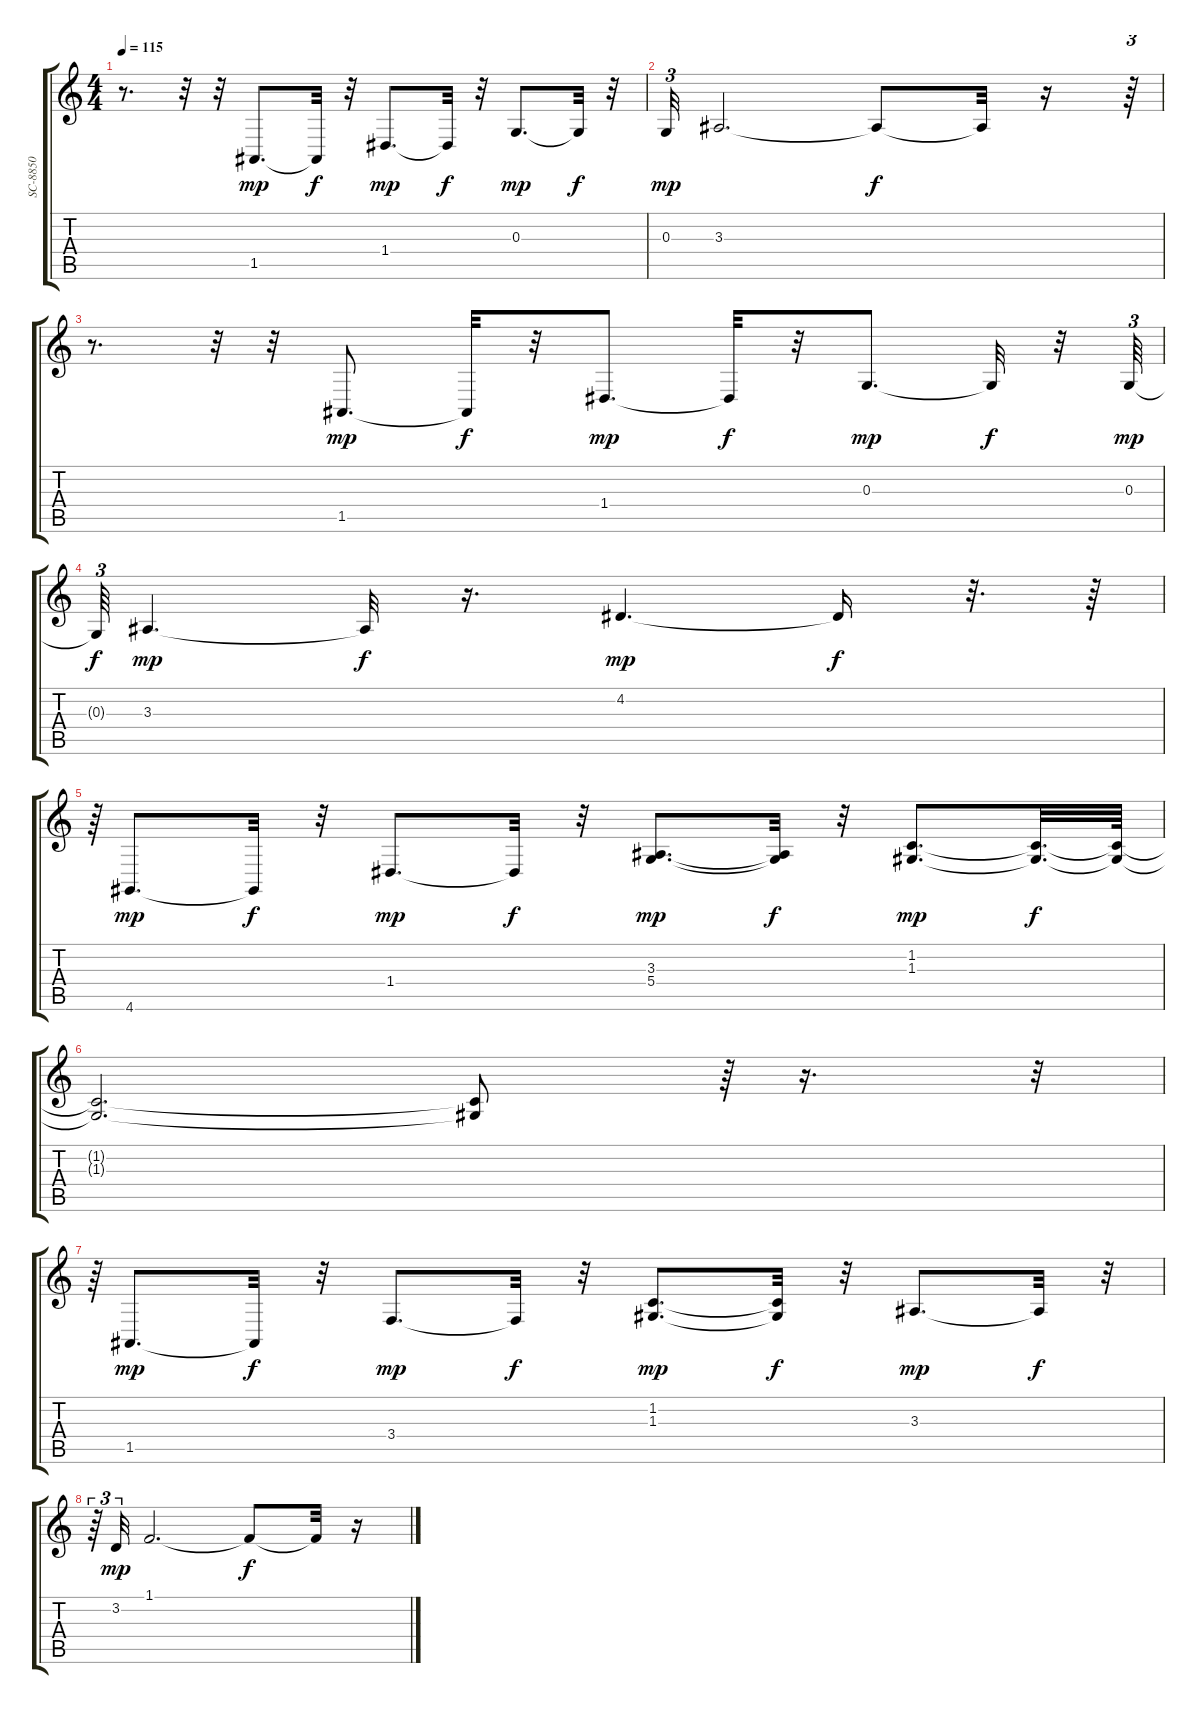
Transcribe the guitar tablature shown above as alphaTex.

\track ("SC-8850" "SC-8850") {instrument acousticgrandpiano}
\staff {score tabs}
\tuning (E4 B3 G3 D3 A2 E2) {hide}
\ts (4 4)
\tempo 115
\clef g2
\ks c
r.8{d dy f} r.32 r.32 1.5.8{d dy mp} 1.5{t}.32{dy f} r.32 1.4.8{d dy mp} 1.4{t}.32{dy f} r.32 0.3.8{d dy mp} 0.3{t}.32{dy f} r.32 |
0.3.32{tu (3 2) dy mp} 3.3.2{d} 3.3{t}.8{dy f} 3.3{t}.32 r.16 r.64{tu (3 2)} |
r.8{d} r.32{tu (3 2)} r.32 1.5.8{d dy mp} 1.5{t}.32{dy f} r.32 1.4.8{d dy mp} 1.4{t}.32{dy f} r.32 0.3.8{d dy mp} 0.3{t}.32{dy f} r.32 0.3.64{tu (3 2) dy mp} |
0.3{t}.64{tu (3 2) dy f} 3.3.4{d dy mp} 3.3{t}.32{dy f} r.16{d} 4.2.4{d dy mp} 4.2{t}.16{dy f} r.32{d} r.64 |
r.64{tu (3 2)} 4.6.8{d dy mp} 4.6{t}.32{dy f} r.32 1.4.8{d dy mp} 1.4{t}.32{dy f} r.32 (3.3 5.4).8{d dy mp} (3.3{t} 5.4{t}).32{dy f} r.32 (1.2 1.3).8{d dy mp} (1.2{t} 1.3{t}).32{d dy f} (1.2{t} 1.3{t}).64 |
(1.2{t} 1.3{t}).2{d} (1.2{t} 1.3{t}).8 r.64{tu (3 2)} r.16{d} r.32{tu (3 2)} |
r.64{tu (3 2)} 1.5.8{d dy mp} 1.5{t}.32{dy f} r.32 3.4.8{d dy mp} 3.4{t}.32{dy f} r.32 (1.2 1.3).8{d dy mp} (1.2{t} 1.3{t}).32{dy f} r.32 3.3.8{d dy mp} 3.3{t}.32{dy f} r.32{tu (3 2)} |
r.64{tu (3 2)} 3.2.32{tu (3 2) dy mp} 1.1.2{d} 1.1{t}.8{dy f} 1.1{t}.32 r.16
